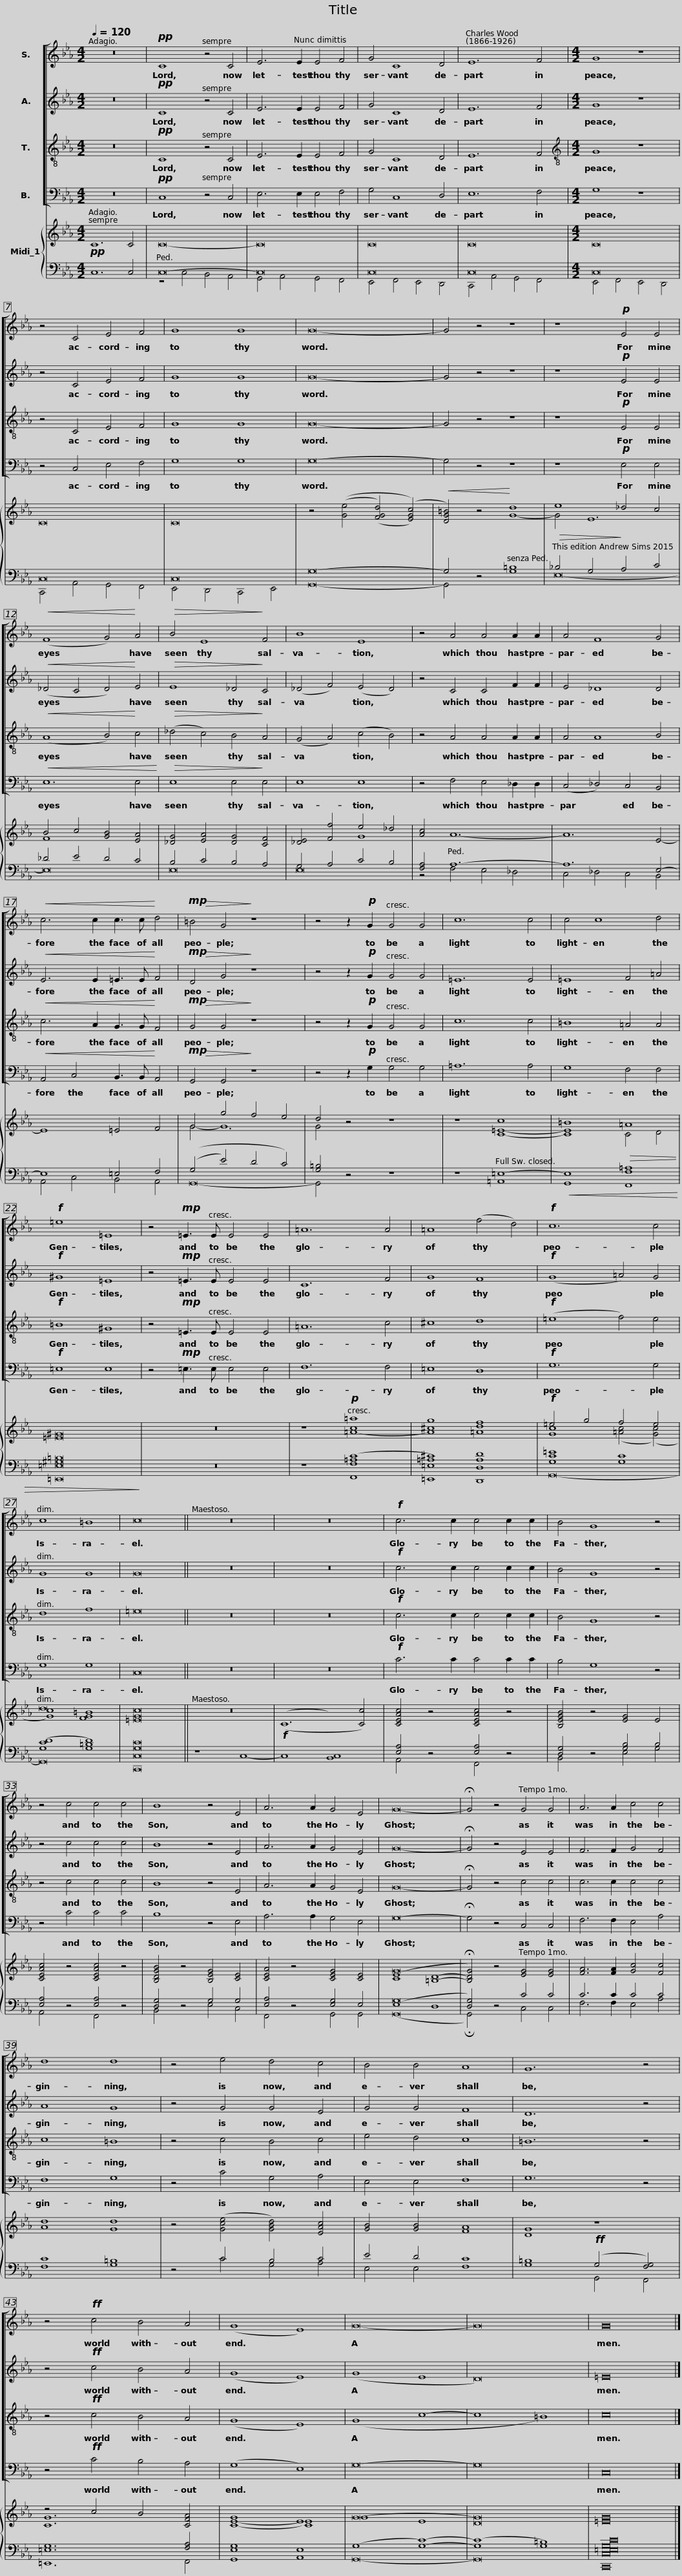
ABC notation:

X:1
%%score [ 1 2 3 4 ] { ( 5 6 ) | ( 7 8 ) }
L:1/8
Q:1/4=120
M:4/2
I:linebreak $
K:Eb
V:1 treble
V:2 treble
V:3 treble-8
V:4 bass
V:5 treble
V:6 treble
V:7 bass
V:8 bass
V:1
 z16 |!pp! C8 z4 C4 | E6 E2 E4 F4 | G4 C8 D4 | E12 F4 |$ %5
[M:4/2] G8 z8 | z4 C4 E4 F4 | G8 G8 | G16- | G4 z4 z8 |$ %10
 z8!p! E4 E4 |!<(! (F8 G4)!<)! A4 |!>(! B4 E8!>)! F4 | B8 E8 |$ z4 A4 A4 A2 A2 |$ %15
 A4 F8 G4 |!<(! c6 c2 c3 c!<)! d4 |!mp!!>(! =B4 G4!>)! z8 | z4 z2!p! G2 G4 G4 |$ c12 c4 | %20
 c4 c8 d4 |!f! =e8 =E8 | z4!mp! =E3 E E4 E4 |$ =A12 A4 | =A8 (f4 d4) | %25
!f! c12 c4 | c8 =B8 | c16 ||$ z16 | z16 | %30
!f! c6 c2 c4 c2 c2 | B4 G8 z4 | z4 c4 c4 c4 | B8 z4 E4 |$ A6 A2 G4 E4 | %35
 G16- | !fermata!G4 z4 G4 G4 | A6 A2 c4 c4 | d8 d8 | z4 e4 d4 c4 |$ %40
 B4 B4 A8 | G12 z4 | z4!ff! c4 B4 A4 | (G8 E8) | G16- | %45
 G16 |$ G16 |] %47
V:2
 z16 |!pp! C8 z4 C4 | E6 E2 E4 F4 | G4 C8 D4 | E12 F4 |$ %5
[M:4/2] G8 z8 | z4 C4 E4 F4 | G8 G8 | G16- | G4 z4 z8 |$ %10
 z8!p! E4 E4 |!<(! (_D4 C4 D4)!<)! E4 |!>(! E8 _D4!>)! C4 | (_D4 F4) (E4 D4) |$ z4 C4 C4 F2 F2 |$ %15
 E4 _D8 D4 |!<(! E6 E2 =E3 E!<)! F4 |!mp!!>(! D4 G4!>)! z8 | z4 z2!p! G2 G4 G4 |$ =E12 E4 | %20
 =E8 F4 =A4 |!f! ^G8 =E8 | z4!mp! =E3 E E4 E4 |$ C12 F4 | G8 F8 | %25
!f! (G8 =A4) G4 | G8 G8 | G16 ||$ z16 | z16 | %30
!f! c6 c2 c4 c2 c2 | B4 G8 z4 | z4 c4 c4 c4 | B8 z4 E4 |$ A6 A2 G4 E4 | %35
 G16- | !fermata!G4 z4 E4 E4 | F6 F2 G4 F4 | A8 G8 | z4 G4 G4 E4 |$ %40
 G4 G4 F8 | D12 z4 | z4!ff! c4 B4 A4 | (G8 E8) | (G8 E8 | %45
 D16) |$ =E16 |] %47
V:3
 z16 |!pp! C8 z4 C4 | E6 E2 E4 F4 | G4 C8 D4 | E12 F4 |$ %5
[M:4/2][K:treble-8] G8 z8 | z4 C4 E4 F4 | G8 G8 | G16- | G4 z4 z8 |$ %10
 z8!p! E4 E4 |!<(! (A8 B4)!<)! c4 |!>(! (_d4 c4) B4!>)! A4 | (G4 A4) (c4 B4) |$ z4 A4 A4 A2 A2 |$ %15
 A4 A8 B4 |!<(! c6 A2 G3 G!<)! F4 |!mp!!>(! G4 G4!>)! z8 | z4 z2!p! G2 G4 G4 |$ c12 c4 | %20
 =B8 =A4 A4 |!f! =B8 ^G8 | z4!mp! =E3 E E4 E4 |$ =A12 c4 | ^c8 d8 | %25
!f! (=e8 f4) e4 | d8 f8 | =e16 ||$ z16 | z16 | %30
!f! c6 c2 c4 c2 c2 | B4 G8 z4 | z4 c4 c4 c4 | B8 z4 E4 |$ A6 A2 G4 E4 | %35
 G16- | !fermata!G4 z4 c4 c4 | c6 c2 c4 c4 | c8 =B8 | z4 c4 B4 c4 |$ %40
 e4 d4 c8 | =B12 z4 | z4!ff! c4 B4 A4 | (G8 E8) | (G8 c8- | %45
 c8 =B8) |$ c16 |] %47
V:4
 z16 |!pp! C,8 z4 C,4 | E,6 E,2 E,4 F,4 | G,4 C,8 D,4 | E,12 F,4 |$ %5
[M:4/2] G,8 z8 | z4 C,4 E,4 F,4 | G,8 G,8 | G,16- | G,4 z4 z8 |$ %10
 z8!p! E,4 E,4 |!<(! E,12 E,4!<)! |!>(! E,8 E,4!>)! E,4 | E,8 E,8 |$ z4 F,4 E,4 _D,2 D,2 |$ %15
 (C,4 _D,4) C,4 B,,4 |!<(! A,,4 C,4 B,,3 B,,!<)! A,,4 |!mp!!>(! G,,4 G,,4!>)! z8 | z4 z2!p! G,2 G,4 G,4 |$ =A,12 A,4 | %20
 G,8 F,4 F,4 |!f! =E,8 E,8 | z4!mp! =E,3 E, E,4 E,4 |$ F,12 F,4 | =E,8 D,8 | %25
!f! G,12 G,4 | G,8 G,8 | C,16 ||$ z16 | z16 | %30
!f! C6 C2 C4 C2 C2 | B,4 G,8 z4 | z4 C4 C4 C4 | B,8 z4 E,4 |$ A,6 A,2 G,4 E,4 | %35
 G,16- | !fermata!G,4 z4 C,4 C,4 | F,6 F,2 E,4 A,4 | F,8 G,8 | z4 C4 G,4 A,4 |$ %40
 E,4 E,4 F,8 | G,12 z4 | z4!ff! C4 B,4 A,4 | (G,8 E,8) | G,16- | %45
 G,16 |$ C,16 |] %47
V:5
!pp! C12 C4 | C16- | C16 | C16 | C16 |$ %5
[M:4/2] C16 | C16 | C16 | z4 (([Ge]4 ([FGd]4) ([EGc]4)) |!<(! [DG=B]4) z4!<)! d8 |$ %10
 e8 _d4 c4 | B4 c4 [GB]4 [EA]4 | [_DG]4 [EA]4 [DG]4 [CF]4 | [_DE]4 [Ff]4 e4 _d4 |$ [Ac]4 A12- |$ %15
 A12 E4- | E8 =E4 F4 | G4 g4 f4 e4 | d4 z4 z8 |$ z8 c8 | %20
 =B8 =A8 | [=E^G]16 | z16 |$ z8!p! [c=a]8 | [^cg]8 [df]8 | %25
!f! =e4 g4 f4 e4 | d16 | [Gc]16 ||$ z16 | (C12 [Cc]4) | %30
 [CEAc]4 z4 [CEAc]4 z4 | [B,EGB]4 z4 [EG]4 E4 | [CEAc]4 z4 [CEAc]4 z4 | [B,DGB]4 z4 [B,EG]4 [CE]4 |$ [CEA]4 z4 [CEG]4 [CE]4 | %35
 ([CE]8 [=B,D]8- | !fermata![B,DG]4) z4 [EG]4 [EG]4 | [FA]6 [FA]2 [Gc]4 [Fc]4 | [Ad]8 [Gd]8 | z4 ([Gce]4 [GBd]4) [EAc]4 |$ %40
 [GB]4 [GB]4 [FA]8 | [DG]8 z8 | z4 c4 B4 [CFA]4 | G8 E8 | G16- | %45
 G16 |$ G16 |] %47
V:6
 x16 | x16 | x16 | x16 | x16 |$ %5
[M:4/2] x16 | x16 | x16 | x8 x8 | x4 z4 G8- |$ %10
 G4 E12 | F8 x8 | x8 x8 | x8 G8 |$ x8 x8 |$ %15
 x8 x8 | x8 x8 | G4- G12 | G4 z4 z8 |$ z8 [C=E]8- | %20
 [CE]8 C4 D4 | x16 | z16 |$ z8 =A8- | A8 =A8 | %25
 [Gc]8 ([=Ac]4 ([Gc]4) | [Gc]8) [FG=B]8 | =E16 ||$ x16 | (x8 x8) | %30
 x8 x8 | x8 x8 | x8 x8 | x8 x8 |$ x8 x8 | %35
 G16 | x4 x4 x8 | x8 x8 | x8 x8 | x8 x8 |$ %40
 x8 x8 | x8 x8 | [CG]12 x4 | [CE]8- [CE]8 | G8 E8 | %45
 D16 |$ =E16 |] %47
V:7
 C,12 C,4 | C,16- | C,16 | C,16 | C,16 |$ %5
[M:4/2] C,16 | C,16 | C,16 | G,16- | G,4 z4 =B,8 |$ %10
!>(! !courtesy!_B,4 G,4!>)! A,4 C4 | _D4 E4 D4 C4 | B,4 C4 B,4 A,4 | G,4 A,4 C4 B,4 |$ [F,A,]4 A,12- |$ %15
 A,12 E,4- | E,8 =E,4 F,4 | ((G,4 E4) D4 C4) | [G,=B,]4 z4 z8 |$ z8 =E,8- | %20
!<(! E,8!>(! [F,=A,]8!<)! | [=E,^G,=B,]16!>)! | z16 |$ z8 ([F,=A,C]8 | [=E,=A,^C]8) [D,A,D]8 | %25
 [G,C=E]8 [G,C]8 | ([G,CD]8 [G,=B,D]8) | [C,G,C]16 ||$ x16 |!f! x8 B,,8 | %30
 [E,A,]4 z4 [E,A,]4 z4 | [D,G,]4 z4 [G,B,]4 B,4 | [E,A,]4 z4 [E,A,]4 z4 | [D,G,]4 z4 G,4 G,4 |$ [E,A,]4 z4 [E,G,]4 E,4 | %35
 (E,8 D,8 | [D,G,]4) z4 C4 C4 | C6 C2 C4 C4 | C8 =B,8 | z4 C4 B,4 C4 |$ %40
 E4 D4 C8 | =B,8!ff! (G,4 [F,G,]4) | [=E,G,]12 [F,A,]4 | [E,G,]8 E,8 | (G,8 [G,C]8-) | %45
 ([G,C]8 [G,=B,]8) |$ [C,=E,G,C]16 |] %47
V:8
 x16 | z4 C,4 B,,4 A,,4 | G,,4 A,,4 G,,4 F,,4 | E,,4 F,,4 E,,4 D,,4 | C,,4 A,,4 G,,4 F,,4 |$ %5
[M:4/2] E,,4 F,,4 E,,4 D,,4 | C,,4 A,,4 G,,4 F,,4 | E,,4 D,,4 C,,4 E,,4 | G,,16- | G,,4 z4 G,8 |$ %10
 E,16- | E,16 | E,16 | E,16 |$ z4 F,4 E,4 _D,4 |$ %15
 C,4 _D,4 C,4 B,,4 | A,,4 C,4 B,,4 A,,4 | G,,16- | G,,4 z4 z8 |$ z8 =A,,8 | %20
 G,,8 F,,8 | =E,,16 | z16 |$ z8 F,,8 | =E,,8 D,,8 | %25
 G,,16- | G,,16 | C,,16 ||$ z8 C,8- | C,8 C,8 | %30
 A,,4 z4 F,,4 z4 | B,,4 z4 E,4 G,4 | A,,4 z4 F,,4 z4 | B,,4 z4 E,4 C,4 |$ F,,4 z4 G,,4 G,,4 | %35
 ([G,,G,]16 | !fermata!G,,4) z4 C,4 C,4 | F,6 F,2 E,4 A,4 | F,8 G,8 | z4 C4 G,4 A,4 |$ %40
 E,4 E,4 F,8 | G,8 G,,4 F,,4 | =E,,12 F,,4 | G,,8 A,,8 | G,,16- | %45
 G,,16 |$ C,,16 |] %47
